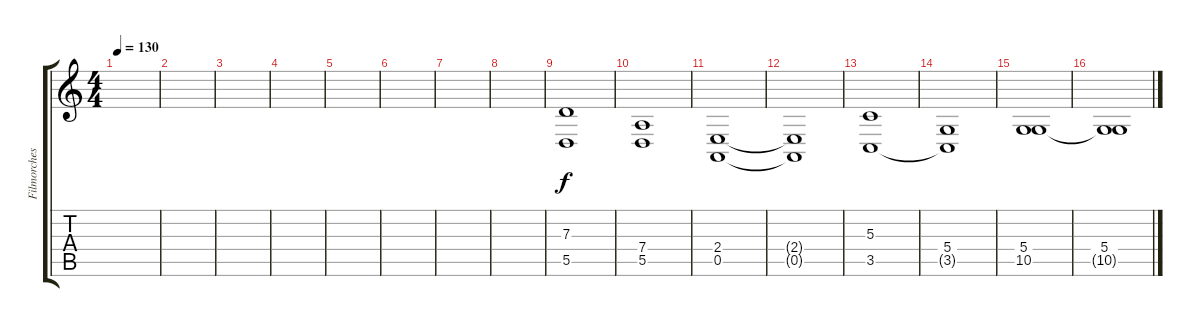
\track ("Filmorchestra Babelsberg" "Filmorches") {instrument stringensemble1}
\staff {score tabs}
\tuning (E4 B3 G3 D3 A2 E2) {hide}
\ts (4 4)
\tempo 130
\clef g2
\ks c
|
|
|
|
|
|
|
|
(7.3 5.5).1 |
(7.4 5.5).1 |
(2.4 0.5).1 |
(2.4{t} 0.5{t}).1 |
(5.3 3.5).1 |
(5.4 3.5{t}).1 |
(5.4 10.5).1 |
(5.4 10.5{t}).1
